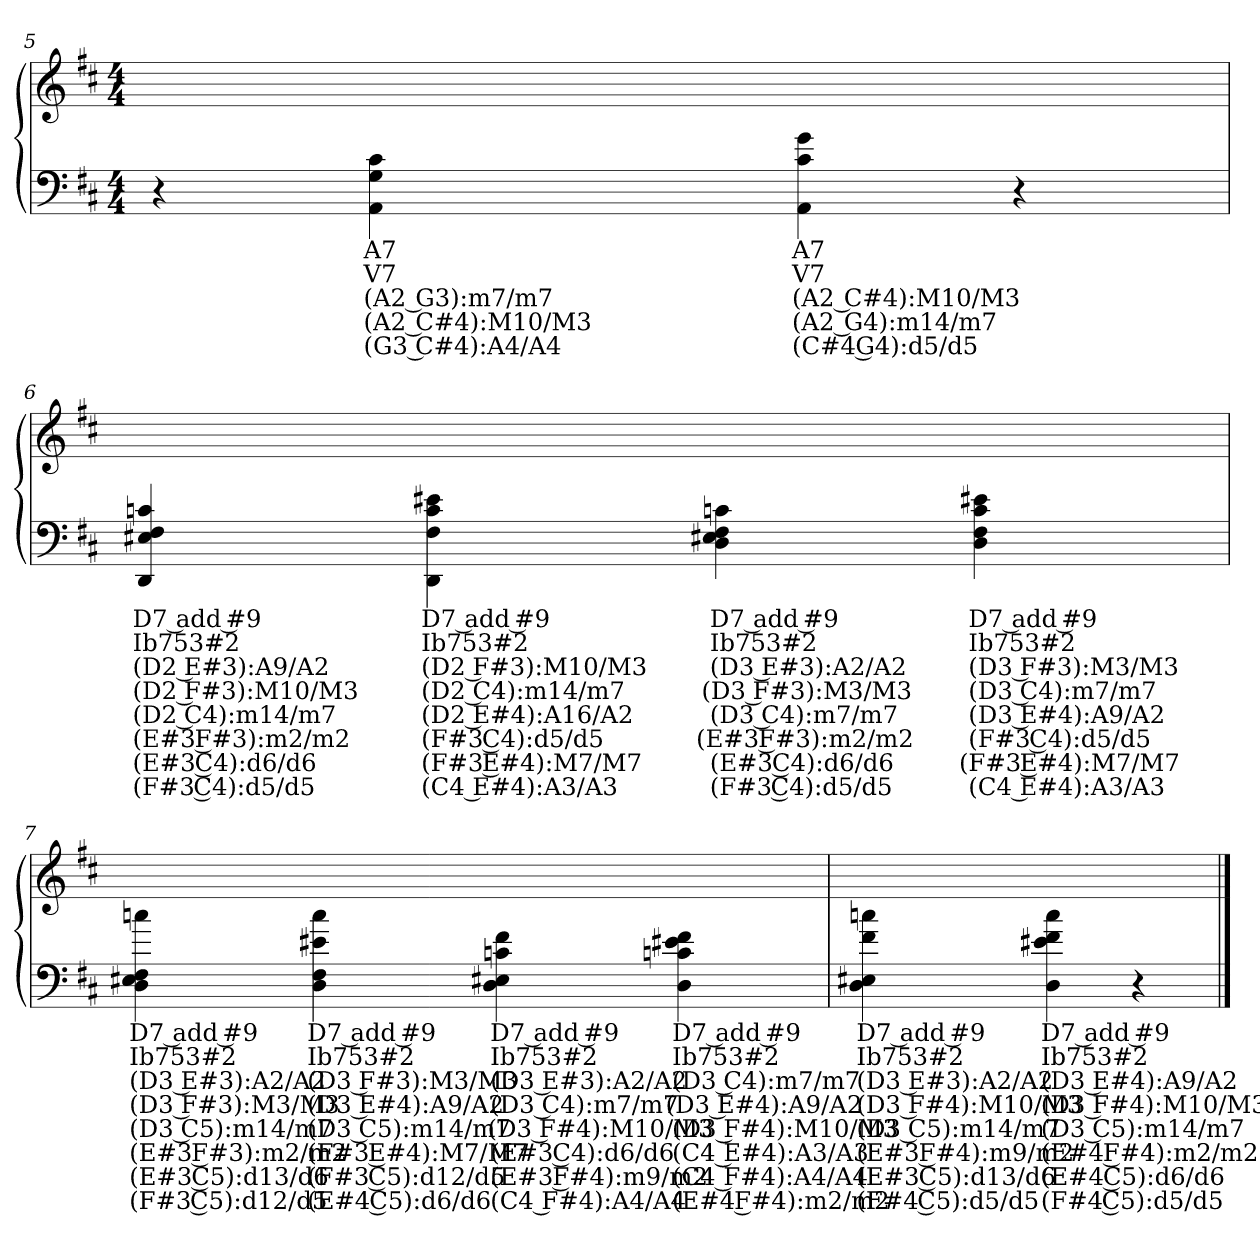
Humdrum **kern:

**kern	**text	**text	**text	**text	**text	**text	**text	**text	**kern
*part2	*part2	*part2	*part2	*part2	*part2	*part2	*part2	*part2	*part1
*staff2	*staff2	*staff2	*staff2	*staff2	*staff2	*staff2	*staff2	*staff2	*staff1
*clefF4	*	*	*	*	*	*	*	*	*clefG2
*k[f#c#]	*	*	*	*	*	*	*	*	*k[f#c#]
*D:	*	*	*	*	*	*	*	*	*D:
*M4/4	*	*	*	*	*	*	*	*	*M4/4
=5	=5	=5	=5	=5	=5	=5	=5	=5	=5
4r	.	.	.	.	.	.	.	.	1ryy
4AA 4G 4c#	A7	V7	(A2 G3):m7/m7	(A2 C#4):M10/M3	(G3 C#4):A4/A4	.	.	.	.
4AA 4c# 4g	A7	V7	(A2 C#4):M10/M3	(A2 G4):m14/m7	(C#4 G4):d5/d5	.	.	.	.
4r	.	.	.	.	.	.	.	.	.
=6	=6	=6	=6	=6	=6	=6	=6	=6	=6
4DD 4E#X 4F# 4cn	D7 add #9	Ib753#2	(D2 E#3):A9/A2	(D2 F#3):M10/M3	(D2 C4):m14/m7	(E#3 F#3):m2/m2	(E#3 C4):d6/d6	(F#3 C4):d5/d5	1ryy
4DD 4F# 4c 4e#X	D7 add #9	Ib753#2	(D2 F#3):M10/M3	(D2 C4):m14/m7	(D2 E#4):A16/A2	(F#3 C4):d5/d5	(F#3 E#4):M7/M7	(C4 E#4):A3/A3	.
4D 4E#X 4F# 4cn	D7 add #9	Ib753#2	(D3 E#3):A2/A2	(D3 F#3):M3/M3	(D3 C4):m7/m7	(E#3 F#3):m2/m2	(E#3 C4):d6/d6	(F#3 C4):d5/d5	.
4D 4F# 4c 4e#X	D7 add #9	Ib753#2	(D3 F#3):M3/M3	(D3 C4):m7/m7	(D3 E#4):A9/A2	(F#3 C4):d5/d5	(F#3 E#4):M7/M7	(C4 E#4):A3/A3	.
=7	=7	=7	=7	=7	=7	=7	=7	=7	=7
4D 4E#X 4F# 4ccn	D7 add #9	Ib753#2	(D3 E#3):A2/A2	(D3 F#3):M3/M3	(D3 C5):m14/m7	(E#3 F#3):m2/m2	(E#3 C5):d13/d6	(F#3 C5):d12/d5	1ryy
4D 4F# 4e#X 4cc	D7 add #9	Ib753#2	(D3 F#3):M3/M3	(D3 E#4):A9/A2	(D3 C5):m14/m7	(F#3 E#4):M7/M7	(F#3 C5):d12/d5	(E#4 C5):d6/d6	.
4D 4E#X 4cn 4f#	D7 add #9	Ib753#2	(D3 E#3):A2/A2	(D3 C4):m7/m7	(D3 F#4):M10/M3	(E#3 C4):d6/d6	(E#3 F#4):m9/m2	(C4 F#4):A4/A4	.
4D 4cn 4e#X 4f#	D7 add #9	Ib753#2	(D3 C4):m7/m7	(D3 E#4):A9/A2	(D3 F#4):M10/M3	(C4 E#4):A3/A3	(C4 F#4):A4/A4	(E#4 F#4):m2/m2	.
=8	=8	=8	=8	=8	=8	=8	=8	=8	=8
4D 4E#X 4f# 4ccn	D7 add #9	Ib753#2	(D3 E#3):A2/A2	(D3 F#4):M10/M3	(D3 C5):m14/m7	(E#3 F#4):m9/m2	(E#3 C5):d13/d6	(F#4 C5):d5/d5	2.ryy
4D 4e#X 4f# 4cc	D7 add #9	Ib753#2	(D3 E#4):A9/A2	(D3 F#4):M10/M3	(D3 C5):m14/m7	(E#4 F#4):m2/m2	(E#4 C5):d6/d6	(F#4 C5):d5/d5	.
4r	.	.	.	.	.	.	.	.	.
==	==	==	==	==	==	==	==	==	==
*-	*-	*-	*-	*-	*-	*-	*-	*-	*-
